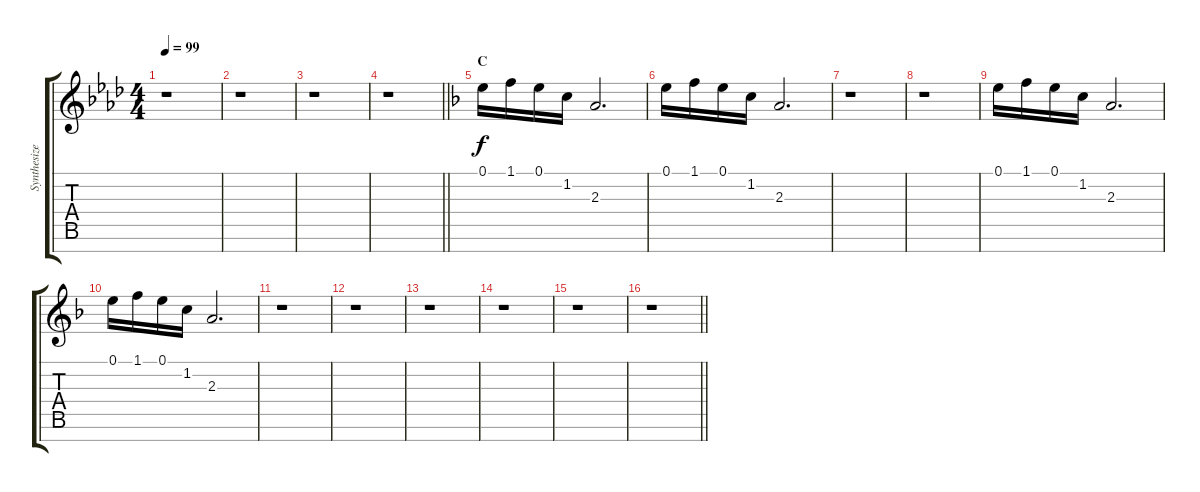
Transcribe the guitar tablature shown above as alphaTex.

\track ("Synthesizer I" "Synthesize") {instrument lead2sawtooth}
\staff {score tabs}
\tuning (E5 B4 G4 D4 A3 E3 B2) {hide}
\ts (4 4)
\tempo 99
\clef g2
\ks ab
r.1{dy f} |
r.1 |
r.1 |
\barLineRight lightlight
r.1 |
\section ("" "C")
\ks f
0.1.16 1.1.16 0.1.16 1.2.16 2.3.2{d} |
0.1.16 1.1.16 0.1.16 1.2.16 2.3.2{d} |
r.1 |
r.1 |
0.1.16 1.1.16 0.1.16 1.2.16 2.3.2{d} |
0.1.16 1.1.16 0.1.16 1.2.16 2.3.2{d} |
r.1 |
r.1 |
r.1 |
r.1 |
r.1 |
\barLineRight lightlight
r.1
